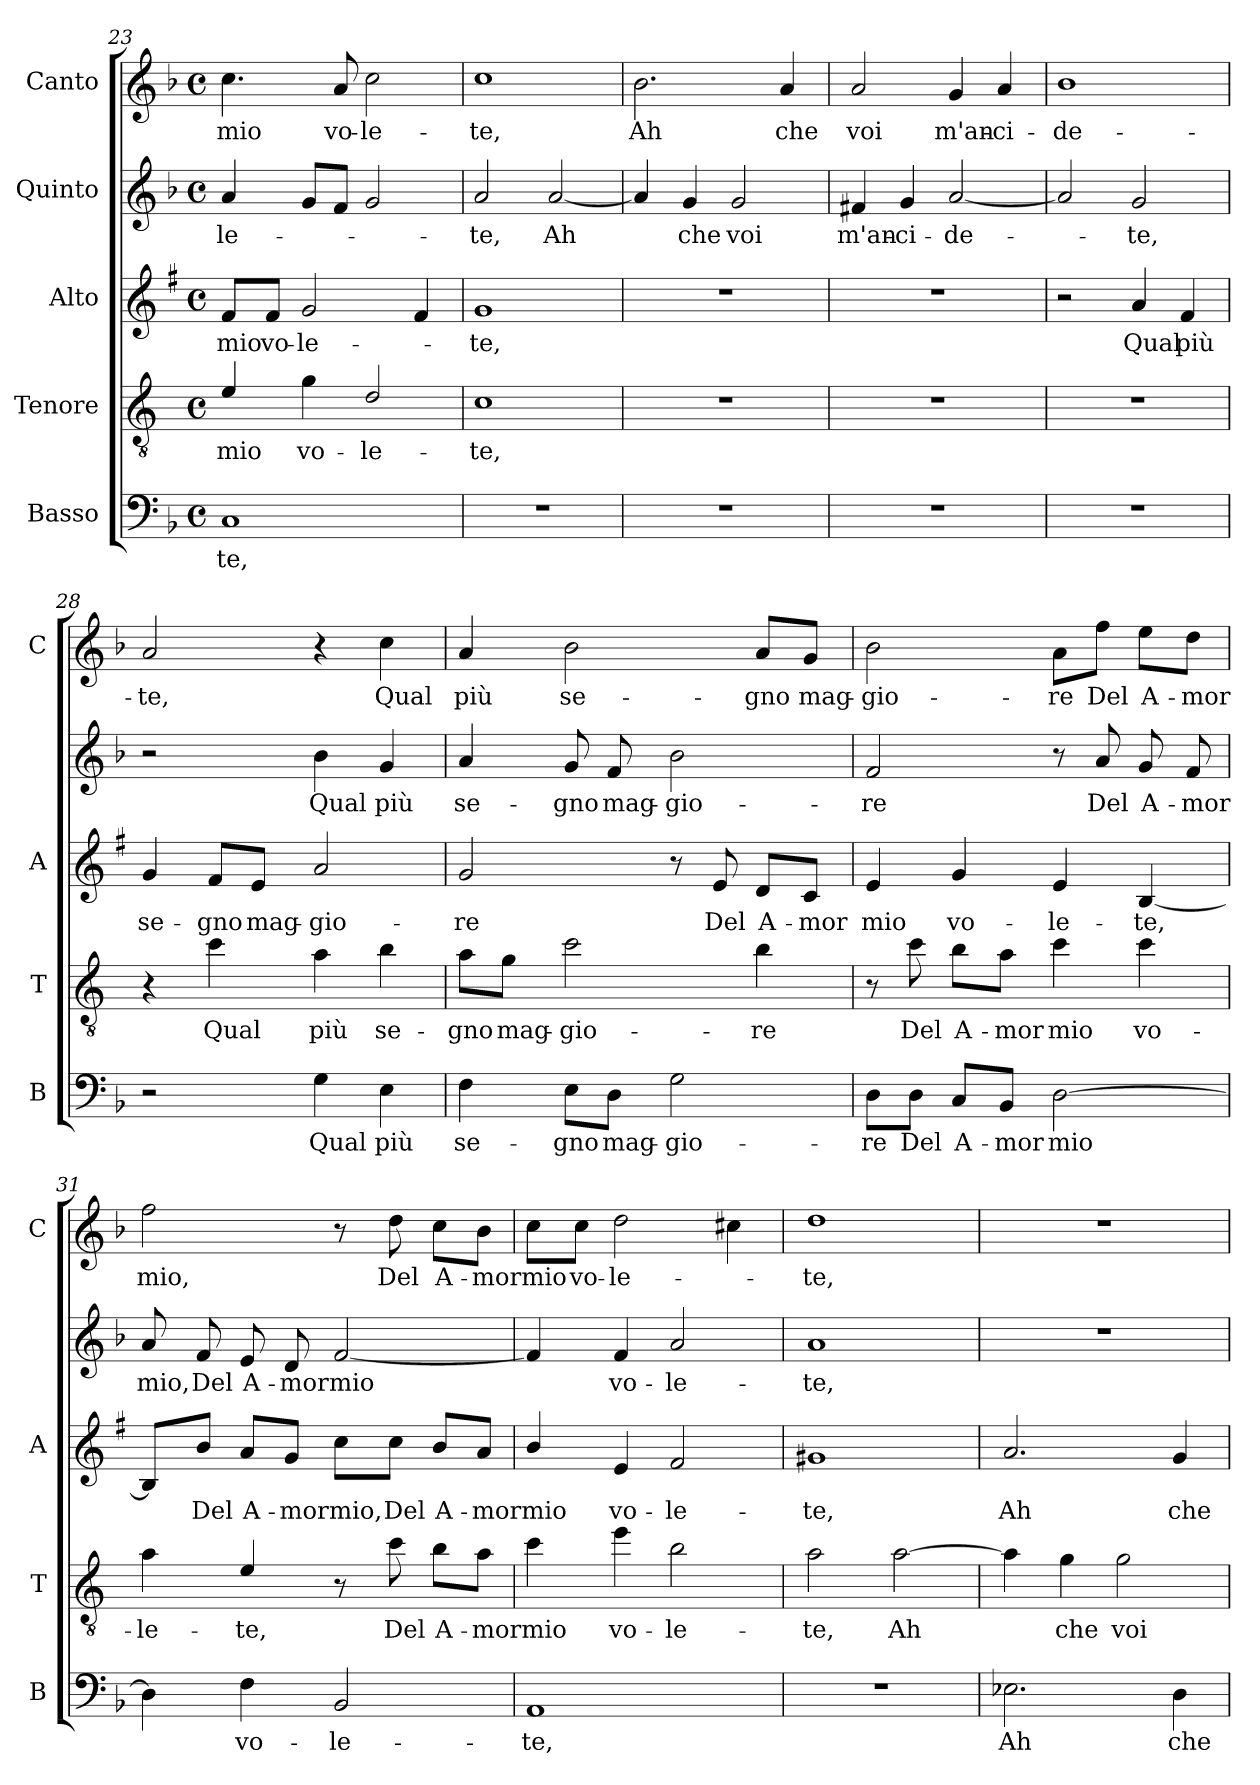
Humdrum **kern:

**kern	**text	**kern	**text	**kern	**text	**kern	**text	**kern	**text
*part5	*part5	*part4	*part4	*part3	*part3	*part2	*part2	*part1	*part1
*staff5	*staff5	*staff4	*staff4	*staff3	*staff3	*staff2	*staff2	*staff1	*staff1
*I"Basso	*	*I"Tenore	*	*I"Alto	*	*I"Quinto	*	*I"Canto	*
*I'B	*	*I'T	*	*I'A	*	*	*	*I'C	*
*clefF4	*	*clefGv2	*	*clefG2	*	*clefG2	*	*clefG2	*
*	*	*ITrd4c7	*	*ITrd1c2	*	*	*	*	*
*k[b-]	*	*k[b-]	*	*k[b-]	*	*k[b-]	*	*k[b-]	*
*F:	*	*F:	*	*F:	*	*F:	*	*F:	*
*M4/4	*	*M4/4	*	*M4/4	*	*M4/4	*	*M4/4	*
*met(c)	*	*met(c)	*	*met(c)	*	*met(c)	*	*met(c)	*
=23	=23	=23	=23	=23	=23	=23	=23	=23	=23
!	!LO:LY:b	!	!LO:LY:b	!	!LO:LY:b	!	!LO:LY:b	!	!LO:LY:b
1C	-te,	4A/	mio	8e/L	mio	4a/	-le-	4.cc\	mio
!	!	!	!	!	!LO:LY:b	!	!	!	!
.	.	.	.	8e/J	vo-	.	.	.	.
!	!	!	!LO:LY:b	!	!LO:LY:b	!	!	!	!
.	.	4c\	vo-	2f/	-le-	8g/L	.	.	.
!	!	!	!	!	!	!	!	!	!LO:LY:b
.	.	.	.	.	.	8f/J	.	8a/	vo-
!	!	!	!LO:LY:b	!	!	!	!	!	!LO:LY:b
.	.	2G/	-le-	.	.	2g/	.	2cc\	-le-
.	.	.	.	4e/	.	.	.	.	.
=24	=24	=24	=24	=24	=24	=24	=24	=24	=24
!	!	!	!LO:LY:b	!	!LO:LY:b	!	!LO:LY:b	!	!LO:LY:b
1r	.	1F	-te,	1f	-te,	2a/	-te,	1cc	-te,
!	!	!	!	!	!	!	!LO:LY:b	!	!
.	.	.	.	.	.	[2a/	Ah	.	.
=25	=25	=25	=25	=25	=25	=25	=25	=25	=25
!	!	!	!	!	!	!	!	!	!LO:LY:b
1r	.	1r	.	1r	.	4a/]	.	2.b-\	Ah
!	!	!	!	!	!	!	!LO:LY:b	!	!
.	.	.	.	.	.	4g/	che	.	.
!	!	!	!	!	!	!	!LO:LY:b	!	!
.	.	.	.	.	.	2g/	voi	.	.
!	!	!	!	!	!	!	!	!	!LO:LY:b
.	.	.	.	.	.	.	.	4a/	che
=26	=26	=26	=26	=26	=26	=26	=26	=26	=26
!	!	!	!	!	!	!	!LO:LY:b	!	!LO:LY:b
1r	.	1r	.	1r	.	4f#X/	m'an-	2a/	voi
!	!	!	!	!	!	!	!LO:LY:b	!	!
.	.	.	.	.	.	4g/	-ci-	.	.
!	!	!	!	!	!	!	!LO:LY:b	!	!LO:LY:b
.	.	.	.	.	.	[2a/	-de-	4g/	m'an-
!	!	!	!	!	!	!	!	!	!LO:LY:b
.	.	.	.	.	.	.	.	4a/	-ci-
=27	=27	=27	=27	=27	=27	=27	=27	=27	=27
!	!	!	!	!	!	!	!	!	!LO:LY:b
1r	.	1r	.	2r	.	2a/]	.	1b-	-de-
!	!	!	!	!	!LO:LY:b	!	!LO:LY:b	!	!
.	.	.	.	4g/	Qual	2g/	-te,	.	.
!	!	!	!	!	!LO:LY:b	!	!	!	!
.	.	.	.	4e/	più	.	.	.	.
!!LO:PB:g=z
=28	=28	=28	=28	=28	=28	=28	=28	=28	=28
!	!	!	!	!	!LO:LY:b	!	!	!	!LO:LY:b
2r	.	4r	.	4f/	se-	2r	.	2a/	-te,
!	!	!	!LO:LY:b	!	!LO:LY:b	!	!	!	!
.	.	4f\	Qual	8e/L	-gno	.	.	.	.
!	!	!	!	!	!LO:LY:b	!	!	!	!
.	.	.	.	8d/J	mag-	.	.	.	.
!	!LO:LY:b	!	!LO:LY:b	!	!LO:LY:b	!	!LO:LY:b	!	!
4G\	Qual	4d\	più	2g/	-gio-	4b-\	Qual	4r	.
!	!LO:LY:b	!	!LO:LY:b	!	!	!	!LO:LY:b	!	!LO:LY:b
4E\	più	4e\	se-	.	.	4g/	più	4cc\	Qual
=29	=29	=29	=29	=29	=29	=29	=29	=29	=29
!	!LO:LY:b	!	!LO:LY:b	!	!LO:LY:b	!	!LO:LY:b	!	!LO:LY:b
4F\	se-	8d\L	-gno	2f/	-re	4a/	se-	4a/	più
!	!	!	!LO:LY:b	!	!	!	!	!	!
.	.	8c\J	mag-	.	.	.	.	.	.
!	!LO:LY:b	!	!LO:LY:b	!	!	!	!LO:LY:b	!	!LO:LY:b
8E\L	-gno	2f\	-gio-	.	.	8g/	-gno	2b-\	se-
!	!LO:LY:b	!	!	!	!	!	!LO:LY:b	!	!
8D\J	mag-	.	.	.	.	8f/	mag-	.	.
!	!LO:LY:b	!	!	!	!	!	!LO:LY:b	!	!
2G\	-gio-	.	.	8r	.	2b-\	-gio-	.	.
!	!	!	!	!	!LO:LY:b	!	!	!	!
.	.	.	.	8d/	Del	.	.	.	.
!	!	!	!LO:LY:b	!	!LO:LY:b	!	!	!	!LO:LY:b
.	.	4e\	-re	8c/L	A-	.	.	8a/L	-gno
!	!	!	!	!	!LO:LY:b	!	!	!	!LO:LY:b
.	.	.	.	8B-/J	-mor	.	.	8g/J	mag-
=30	=30	=30	=30	=30	=30	=30	=30	=30	=30
!	!LO:LY:b	!	!	!	!LO:LY:b	!	!LO:LY:b	!	!LO:LY:b
8D\L	-re	8r	.	4d/	mio	2f/	-re	2b-\	-gio-
!	!LO:LY:b	!	!LO:LY:b	!	!	!	!	!	!
8D\J	Del	8f\	Del	.	.	.	.	.	.
!	!LO:LY:b	!	!LO:LY:b	!	!LO:LY:b	!	!	!	!
8C/L	A-	8e\L	A-	4f/	vo-	.	.	.	.
!	!LO:LY:b	!	!LO:LY:b	!	!	!	!	!	!
8BB-/J	-mor	8d\J	-mor	.	.	.	.	.	.
!	!LO:LY:b	!	!LO:LY:b	!	!LO:LY:b	!	!	!	!LO:LY:b
[2D\	mio	4f\	mio	4d/	-le-	8r	.	8a\L	-re
!	!	!	!	!	!	!	!LO:LY:b	!	!LO:LY:b
.	.	.	.	.	.	8a/	Del	8ff\J	Del
!	!	!	!LO:LY:b	!	!LO:LY:b	!	!LO:LY:b	!	!LO:LY:b
.	.	4f\	vo-	[4A/	-te,	8g/	A-	8ee\L	A-
!	!	!	!	!	!	!	!LO:LY:b	!	!LO:LY:b
.	.	.	.	.	.	8f/	-mor	8dd\J	-mor
!!LO:LB:g=z
=31	=31	=31	=31	=31	=31	=31	=31	=31	=31
!	!	!	!LO:LY:b	!	!	!	!LO:LY:b	!	!LO:LY:b
4D\]	.	4d\	-le-	8A/L]	.	8a/	mio,	2ff\	mio,
!	!	!	!	!	!LO:LY:b	!	!LO:LY:b	!	!
.	.	.	.	8a/J	Del	8f/	Del	.	.
!	!LO:LY:b	!	!LO:LY:b	!	!LO:LY:b	!	!LO:LY:b	!	!
4F\	vo-	4A/	-te,	8g/L	A-	8e/	A-	.	.
!	!	!	!	!	!LO:LY:b	!	!LO:LY:b	!	!
.	.	.	.	8f/J	-mor	8d/	-mor	.	.
!	!LO:LY:b	!	!	!	!LO:LY:b	!	!LO:LY:b	!	!
2BB-/	-le-	8r	.	8b-\L	mio,	[2f/	mio	8r	.
!	!	!	!LO:LY:b	!	!LO:LY:b	!	!	!	!LO:LY:b
.	.	8f\	Del	8b-\J	Del	.	.	8dd\	Del
!	!	!	!LO:LY:b	!	!LO:LY:b	!	!	!	!LO:LY:b
.	.	8e\L	A-	8a/L	A-	.	.	8cc\L	A-
!	!	!	!LO:LY:b	!	!LO:LY:b	!	!	!	!LO:LY:b
.	.	8d\J	-mor	8g/J	-mor	.	.	8b-\J	-mor
=32	=32	=32	=32	=32	=32	=32	=32	=32	=32
!	!LO:LY:b	!	!LO:LY:b	!	!LO:LY:b	!	!	!	!LO:LY:b
1AA	-te,	4f\	mio	4a/	mio	4f/]	.	8cc\L	mio
!	!	!	!	!	!	!	!	!	!LO:LY:b
.	.	.	.	.	.	.	.	8cc\J	vo-
!	!	!	!LO:LY:b	!	!LO:LY:b	!	!LO:LY:b	!	!LO:LY:b
.	.	4a\	vo-	4d/	vo-	4f/	vo-	2dd\	-le-
!	!	!	!LO:LY:b	!	!LO:LY:b	!	!LO:LY:b	!	!
.	.	2e\	-le-	2e/	-le-	2a/	-le-	.	.
.	.	.	.	.	.	.	.	4cc#X\	.
=33	=33	=33	=33	=33	=33	=33	=33	=33	=33
!	!	!	!LO:LY:b	!	!LO:LY:b	!	!LO:LY:b	!	!LO:LY:b
1r	.	2d\	-te,	1f#X	-te,	1a	-te,	1dd	-te,
!	!	!	!LO:LY:b	!	!	!	!	!	!
.	.	[2d\	Ah	.	.	.	.	.	.
=34	=34	=34	=34	=34	=34	=34	=34	=34	=34
!	!LO:LY:b	!	!	!	!LO:LY:b	!	!	!	!
2.E-X\	Ah	4d\]	.	2.g/	Ah	1r	.	1r	.
!	!	!	!LO:LY:b	!	!	!	!	!	!
.	.	4c\	che	.	.	.	.	.	.
!	!	!	!LO:LY:b	!	!	!	!	!	!
.	.	2c\	voi	.	.	.	.	.	.
!	!LO:LY:b	!	!	!	!LO:LY:b	!	!	!	!
4D\	che	.	.	4f/	che	.	.	.	.
=	=	=	=	=	=	=	=	=	=
*-	*-	*-	*-	*-	*-	*-	*-	*-	*-
